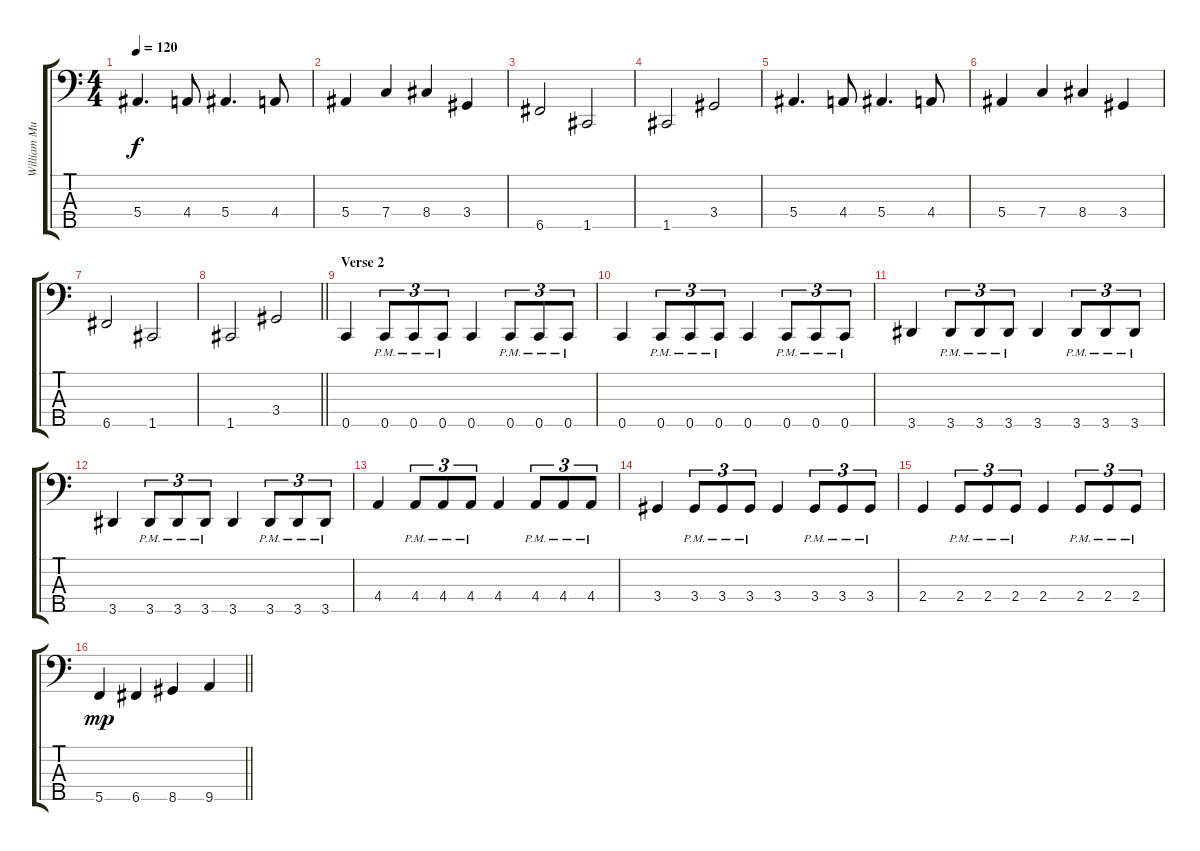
\track ("William Murderface" "William Mu") {instrument electricbassfinger}
\staff {score tabs}
\tuning (G2 Eb2 Bb1 F1 C1) {hide}
\ts (4 4)
\tempo 120
\clef f4
\ks c
5.4.4{d dy f} 4.4.8 5.4.4{d} 4.4.8 |
5.4.4 7.4.4 8.4.4 3.4.4 |
6.5.2 1.5.2 |
1.5.2 3.4.2 |
5.4.4{d} 4.4.8 5.4.4{d} 4.4.8 |
5.4.4 7.4.4 8.4.4 3.4.4 |
6.5.2 1.5.2 |
\barLineRight lightlight
1.5.2 3.4.2 |
\section ("" "Verse 2")
0.5.4 0.5{pm}.8{tu (3 2)} 0.5{pm}.8{tu (3 2)} 0.5{pm}.8{tu (3 2)} 0.5.4 0.5{pm}.8{tu (3 2)} 0.5{pm}.8{tu (3 2)} 0.5{pm}.8{tu (3 2)} |
0.5.4 0.5{pm}.8{tu (3 2)} 0.5{pm}.8{tu (3 2)} 0.5{pm}.8{tu (3 2)} 0.5.4 0.5{pm}.8{tu (3 2)} 0.5{pm}.8{tu (3 2)} 0.5{pm}.8{tu (3 2)} |
3.5.4 3.5{pm}.8{tu (3 2)} 3.5{pm}.8{tu (3 2)} 3.5{pm}.8{tu (3 2)} 3.5.4 3.5{pm}.8{tu (3 2)} 3.5{pm}.8{tu (3 2)} 3.5{pm}.8{tu (3 2)} |
3.5.4 3.5{pm}.8{tu (3 2)} 3.5{pm}.8{tu (3 2)} 3.5{pm}.8{tu (3 2)} 3.5.4 3.5{pm}.8{tu (3 2)} 3.5{pm}.8{tu (3 2)} 3.5{pm}.8{tu (3 2)} |
4.4.4 4.4{pm}.8{tu (3 2)} 4.4{pm}.8{tu (3 2)} 4.4{pm}.8{tu (3 2)} 4.4.4 4.4{pm}.8{tu (3 2)} 4.4{pm}.8{tu (3 2)} 4.4{pm}.8{tu (3 2)} |
3.4.4 3.4{pm}.8{tu (3 2)} 3.4{pm}.8{tu (3 2)} 3.4{pm}.8{tu (3 2)} 3.4.4 3.4{pm}.8{tu (3 2)} 3.4{pm}.8{tu (3 2)} 3.4{pm}.8{tu (3 2)} |
2.4.4 2.4{pm}.8{tu (3 2)} 2.4{pm}.8{tu (3 2)} 2.4{pm}.8{tu (3 2)} 2.4.4 2.4{pm}.8{tu (3 2)} 2.4{pm}.8{tu (3 2)} 2.4{pm}.8{tu (3 2)} |
\barLineRight lightlight
5.5.4{dy mp} 6.5.4 8.5.4 9.5.4
